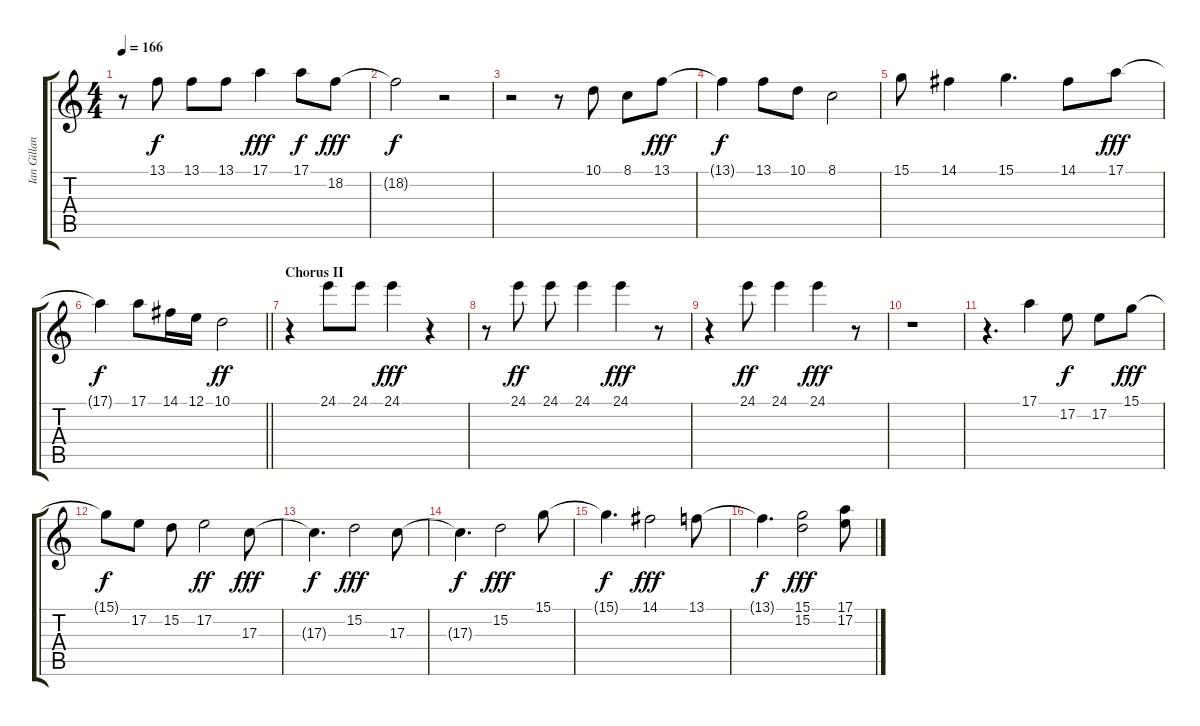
\track ("Ian Gillan" "Ian Gillan") {instrument lead2sawtooth}
\staff {score tabs}
\tuning (E4 B3 G3 D3 A2 E2) {hide}
\ts (4 4)
\tempo 166
\clef g2
\ks c
r.8{dy f} 13.1.8 13.1.8 13.1.8 17.1.4{dy fff} 17.1.8{dy f} 18.2.8{dy fff} |
18.2{t}.2{dy f} r.2 |
r.2 r.8 10.1.8 8.1.8 13.1.8{dy fff} |
13.1{t}.4{dy f} 13.1.8 10.1.8 8.1.2 |
15.1.8 14.1.4 15.1.4{d} 14.1.8 17.1.8{dy fff} |
\barLineRight lightlight
17.1{t}.4{dy f} 17.1.8 14.1.16 12.1.16 10.1.2{dy ff} |
\section ("" "Chorus II")
r.4 24.1.8 24.1.8 24.1.4{dy fff} r.4 |
r.8 24.1.8{dy ff} 24.1.8 24.1.4 24.1.4{dy fff} r.8 |
r.4 24.1.8{dy ff} 24.1.4 24.1.4{dy fff} r.8 |
r.1 |
r.4{d} 17.1.4 17.2.8{dy f} 17.2.8 15.1.8{dy fff} |
15.1{t}.8{dy f} 17.2.8 15.2.8 17.2.2{dy ff} 17.3.8{dy fff} |
17.3{t}.4{d dy f} 15.2.2{dy fff} 17.3.8 |
17.3{t}.4{d dy f} 15.2.2{dy fff} 15.1.8 |
15.1{t}.4{d dy f} 14.1.2{dy fff} 13.1.8 |
13.1{t}.4{d dy f} (15.1 15.2).2{dy fff} (17.1 17.2).8
